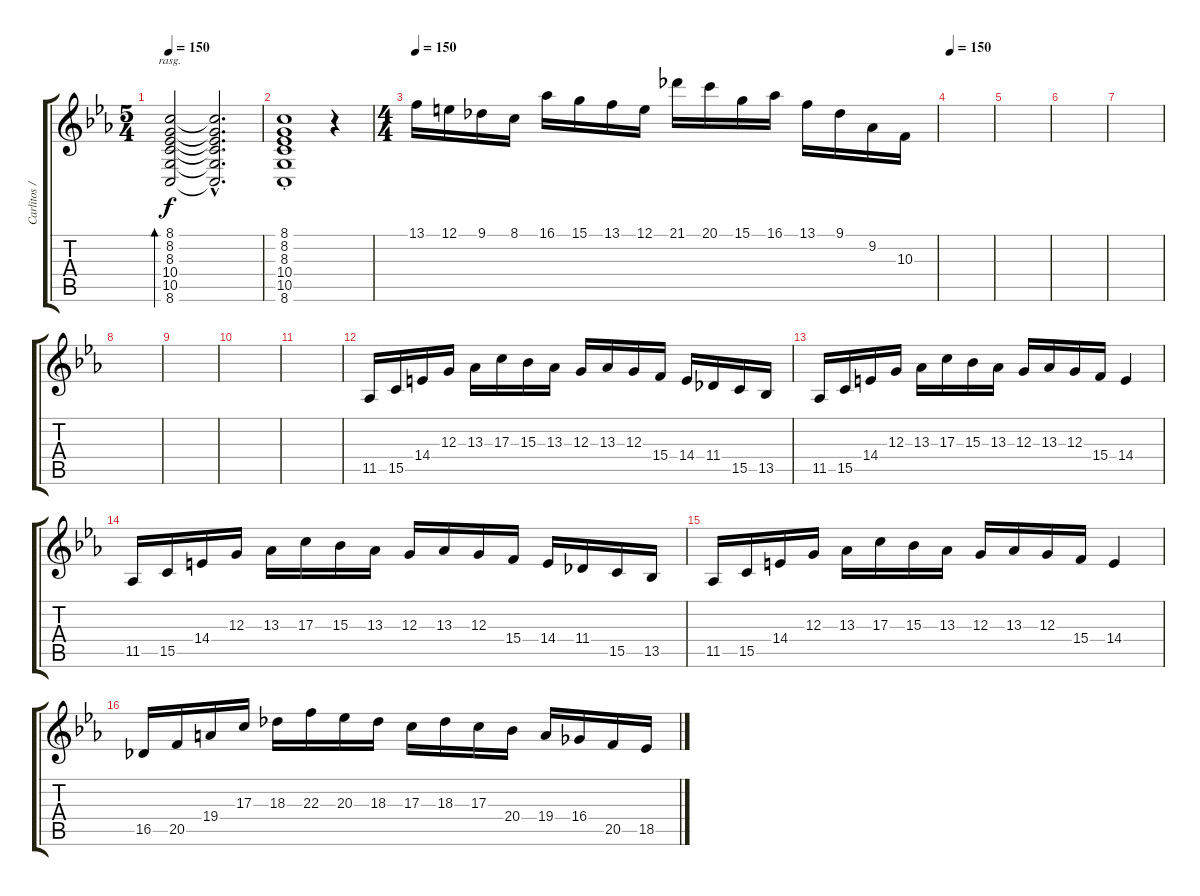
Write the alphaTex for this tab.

\track ("Carlitos / Ale" "Carlitos /") {instrument harpsichord}
\staff {score tabs}
\tuning (E4 B3 G3 D3 A2 E2) {hide}
\ts (5 4)
\tempo 150
\clef g2
\ks cminor
(8.1 8.2 8.3 10.4 10.5 8.6).2{bd 480 rasg ii dy f} (8.1{hac t} 8.2{hac t} 8.3{hac t} 10.4{hac t} 10.5{hac t} 8.6{hac t}).2{d} |
(8.1{st} 8.2{st} 8.3{st} 10.4{st} 10.5{st} 8.6{st}).1 r.4 |
\ts (4 4)
\tempo 150
13.1.16{volume 10 balance 11 instrument harpsichord} 12.1.16 9.1.16 8.1.16 16.1.16 15.1.16 13.1.16 12.1.16 21.1.16 20.1.16 15.1.16 16.1.16 13.1.16 9.1.16 9.2.16 10.3.16 |
\tempo 150
|
|
|
|
|
|
|
|
11.5.16{volume 10} 15.5.16 14.4.16 12.3.16 13.3.16 17.3.16 15.3.16 13.3.16 12.3.16 13.3.16 12.3.16 15.4.16 14.4.16 11.4.16 15.5.16 13.5.16 |
11.5.16 15.5.16 14.4.16 12.3.16 13.3.16 17.3.16 15.3.16 13.3.16 12.3.16 13.3.16 12.3.16 15.4.16 14.4.4 |
11.5.16 15.5.16 14.4.16 12.3.16 13.3.16 17.3.16 15.3.16 13.3.16 12.3.16 13.3.16 12.3.16 15.4.16 14.4.16 11.4.16 15.5.16 13.5.16 |
11.5.16 15.5.16 14.4.16 12.3.16 13.3.16 17.3.16 15.3.16 13.3.16 12.3.16 13.3.16 12.3.16 15.4.16 14.4.4 |
16.5.16 20.5.16 19.4.16 17.3.16 18.3.16 22.3.16 20.3.16 18.3.16 17.3.16 18.3.16 17.3.16 20.4.16 19.4.16 16.4.16 20.5.16 18.5.16
